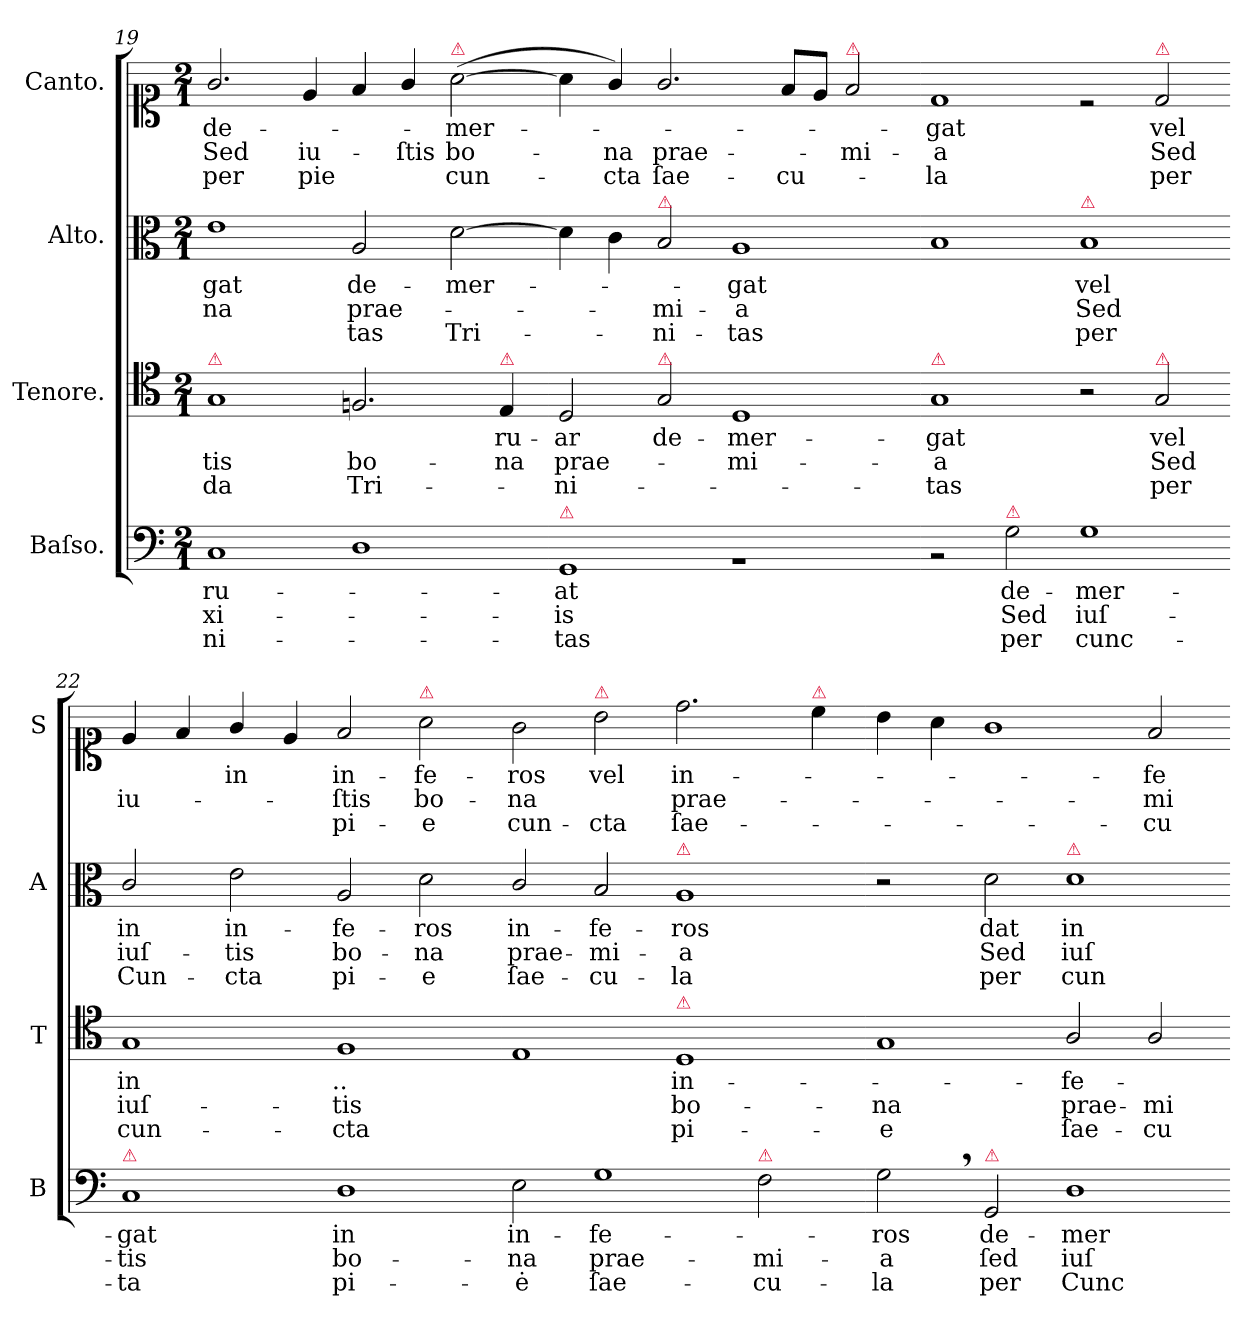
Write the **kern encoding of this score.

**kern	**text	**text	**text	**kern	**text	**text	**text	**kern	**text	**text	**text	**kern	**text	**text	**text
*part4	*part4	*part4	*part4	*part3	*part3	*part3	*part3	*part2	*part2	*part2	*part2	*part1	*part1	*part1	*part1
*staff4	*staff4	*staff4	*staff4	*staff3	*staff3	*staff3	*staff3	*staff2	*staff2	*staff2	*staff2	*staff1	*staff1	*staff1	*staff1
*I"Baſso.	*	*	*	*I"Tenore.	*	*	*	*I"Alto.	*	*	*	*I"Canto.	*	*	*
*I'B	*	*	*	*I'T	*	*	*	*I'A	*	*	*	*I'S	*	*	*
*clefF4	*	*	*	*clefC4	*	*	*	*clefC3	*	*	*	*clefC1	*	*	*
*k[]	*	*	*	*k[]	*	*	*	*k[]	*	*	*	*k[]	*	*	*
*M2/1	*	*	*	*M2/1	*	*	*	*M2/1	*	*	*	*M2/1	*	*	*
=19	=19	=19	=19	=19	=19	=19	=19	=19	=19	=19	=19	=19	=19	=19	=19
!	!	!	!	!LO:TX:a:color=crimson:t=⚠	!	!	!	!	!	!	!	!	!	!	!
1C	-ru-	-xi-	-ni-	1G	.	-tis	-da	1e	-gat	-na	.	2.g/	de-	Sed	per
.	.	.	.	.	.	.	.	.	.	.	.	4e/	.	iu-	pie
1D	.	.	.	2.Fn/	.	bo-	Tri-	2A/	de-	prae-	-tas	4f/	.	.	.
.	.	.	.	.	.	.	.	.	.	.	.	4g/	.	-ſtis	.
!	!	!	!	!	!	!	!	!	!	!	!	!LO:TX:a:color=crimson:t=⚠	!	!	!
.	.	.	.	.	.	.	.	[2d\	-mer-	.	Tri-	(<[2a\	-mer-	bo-	cun-
!	!	!	!	!LO:TX:a:color=crimson:t=⚠	!	!	!	!	!	!	!	!	!	!	!
.	.	.	.	4E/	-ru-	-na	.	.	.	.	.	.	.	.	.
=20-	=20-	=20-	=20-	=20-	=20-	=20-	=20-	=20-	=20-	=20-	=20-	=20-	=20-	=20-	=20-
!LO:TX:a:color=crimson:t=⚠	!	!	!	!	!	!	!	!	!	!	!	!	!	!	!
1GG	-at	-is	-tas	2D/	-ar	prae-	-ni-	4d\]	.	.	.	4a\]	.	.	.
.	.	.	.	.	.	.	.	4c\	.	.	.	4g/)	.	-na	-cta
!	!	!	!	!	!	!	!	!LO:TX:a:color=crimson:t=⚠	!	!	!	!	!	!	!
!	!	!	!	!LO:TX:a:color=crimson:t=⚠	!	!	!	!	!	!	!	!	!	!	!
.	.	.	.	2G/	de-	.	.	2B/	.	-mi-	-ni-	2.g/	.	prae-	ſae-
1rBB	.	.	.	1D	-mer-	-mi-	.	1A	-gat	-a	-tas	.	.	.	.
.	.	.	.	.	.	.	.	.	.	.	.	8f/L	.	.	-cu-
.	.	.	.	.	.	.	.	.	.	.	.	8e/J	.	.	.
!	!	!	!	!	!	!	!	!	!	!	!	!LO:TX:a:color=crimson:t=⚠	!	!	!
.	.	.	.	.	.	.	.	.	.	.	.	2f/	.	-mi-	.
=21-	=21-	=21-	=21-	=21-	=21-	=21-	=21-	=21-	=21-	=21-	=21-	=21-	=21-	=21-	=21-
!	!	!	!	!LO:TX:a:color=crimson:t=⚠	!	!	!	!	!	!	!	!	!	!	!
2rBB	.	.	.	1G	-gat	-a	-tas	1B	.	.	.	1d	-gat	-a	-la
!LO:TX:a:color=crimson:t=⚠	!	!	!	!	!	!	!	!	!	!	!	!	!	!	!
2G\	de-	Sed	per	.	.	.	.	.	.	.	.	.	.	.	.
!	!	!	!	!	!	!	!	!LO:TX:a:color=crimson:t=⚠	!	!	!	!	!	!	!
1G	-mer-	iuſ-	cunc-	2r	.	.	.	1B	vel	Sed	per	2rc	.	.	.
!	!	!	!	!	!	!	!	!	!	!	!	!LO:TX:a:color=crimson:t=⚠	!	!	!
!	!	!	!	!LO:TX:a:color=crimson:t=⚠	!	!	!	!	!	!	!	!	!	!	!
.	.	.	.	2G/	vel	Sed	per	.	.	.	.	2d/	vel	Sed	per
=22-	=22-	=22-	=22-	=22-	=22-	=22-	=22-	=22-	=22-	=22-	=22-	=22-	=22-	=22-	=22-
!LO:TX:a:color=crimson:t=⚠	!	!	!	!	!	!	!	!	!	!	!	!	!	!	!
1C	-gat	-tis	-ta	1G	in	iuſ-	cun-	2c/	in	iuſ-	Cun-	4e/	.	iu-	.
.	.	.	.	.	.	.	.	.	.	.	.	4f/	.	.	.
.	.	.	.	.	.	.	.	2e\	in-	-tis	-cta	4g/	in	.	.
.	.	.	.	.	.	.	.	.	.	.	.	4e/	.	.	.
1D	in	bo-	pi-	1F	..	-tis	-cta	2A/	-fe-	bo-	pi-	2f/	in-	-ſtis	pi-
!	!	!	!	!	!	!	!	!	!	!	!	!LO:TX:a:color=crimson:t=⚠	!	!	!
.	.	.	.	.	.	.	.	2d\	-ros	-na	-e	2a\	-fe-	bo-	-e
=23-	=23-	=23-	=23-	=23-	=23-	=23-	=23-	=23-	=23-	=23-	=23-	=23-	=23-	=23-	=23-
2E\	in-	-na	-ė	1E	.	.	.	2c/	in-	prae-	ſae-	2g\	-ros	-na	cun-
!	!	!	!	!	!	!	!	!	!	!	!	!LO:TX:a:color=crimson:t=⚠	!	!	!
1G	-fe-	prae-	ſae-	.	.	.	.	2B/	-fe-	-mi-	-cu-	2b\	vel	.	-cta
!	!	!	!	!	!	!	!	!LO:TX:a:color=crimson:t=⚠	!	!	!	!	!	!	!
!	!	!	!	!LO:TX:a:color=crimson:t=⚠	!	!	!	!	!	!	!	!	!	!	!
.	.	.	.	1D	in-	bo-	pi-	1A	-ros	-a	-la	2.dd\	in-	prae-	ſae-
!LO:TX:a:color=crimson:t=⚠	!	!	!	!	!	!	!	!	!	!	!	!	!	!	!
2F\	.	-mi-	-cu-	.	.	.	.	.	.	.	.	.	.	.	.
!	!	!	!	!	!	!	!	!	!	!	!	!LO:TX:a:color=crimson:t=⚠	!	!	!
.	.	.	.	.	.	.	.	.	.	.	.	4cc\	.	.	.
=24-	=24-	=24-	=24-	=24-	=24-	=24-	=24-	=24-	=24-	=24-	=24-	=24-	=24-	=24-	=24-
2G,<\	-ros	-a	-la	1G	.	-na	-e	2r	.	.	.	4b\	.	.	.
.	.	.	.	.	.	.	.	.	.	.	.	4a\	.	.	.
!LO:TX:a:color=crimson:t=⚠	!	!	!	!	!	!	!	!	!	!	!	!	!	!	!
!	!	!	!	!	!	!	!	!	!	!LO:LY:i	!	!	!	!	!
2GG/	de-	ſed	per	.	.	.	.	2d\	dat	Sed	per	1g	.	.	.
!	!	!	!	!	!	!	!	!LO:TX:a:color=crimson:t=⚠	!	!	!	!	!	!	!
!	!	!	!	!	!	!	!	!	!	!LO:LY:i	!	!	!	!	!
1D	-mer-	iuſ-	Cunc-	2A/	-fe-	prae-	ſae-	1d	in-	iuſ-	cun-	.	.	.	.
.	.	.	.	2A/	.	-mi-	-cu-	.	.	.	.	2f/	-fe-	-mi-	cu-
=-	=-	=-	=-	=-	=-	=-	=-	=-	=-	=-	=-	=-	=-	=-	=-
*-	*-	*-	*-	*-	*-	*-	*-	*-	*-	*-	*-	*-	*-	*-	*-
